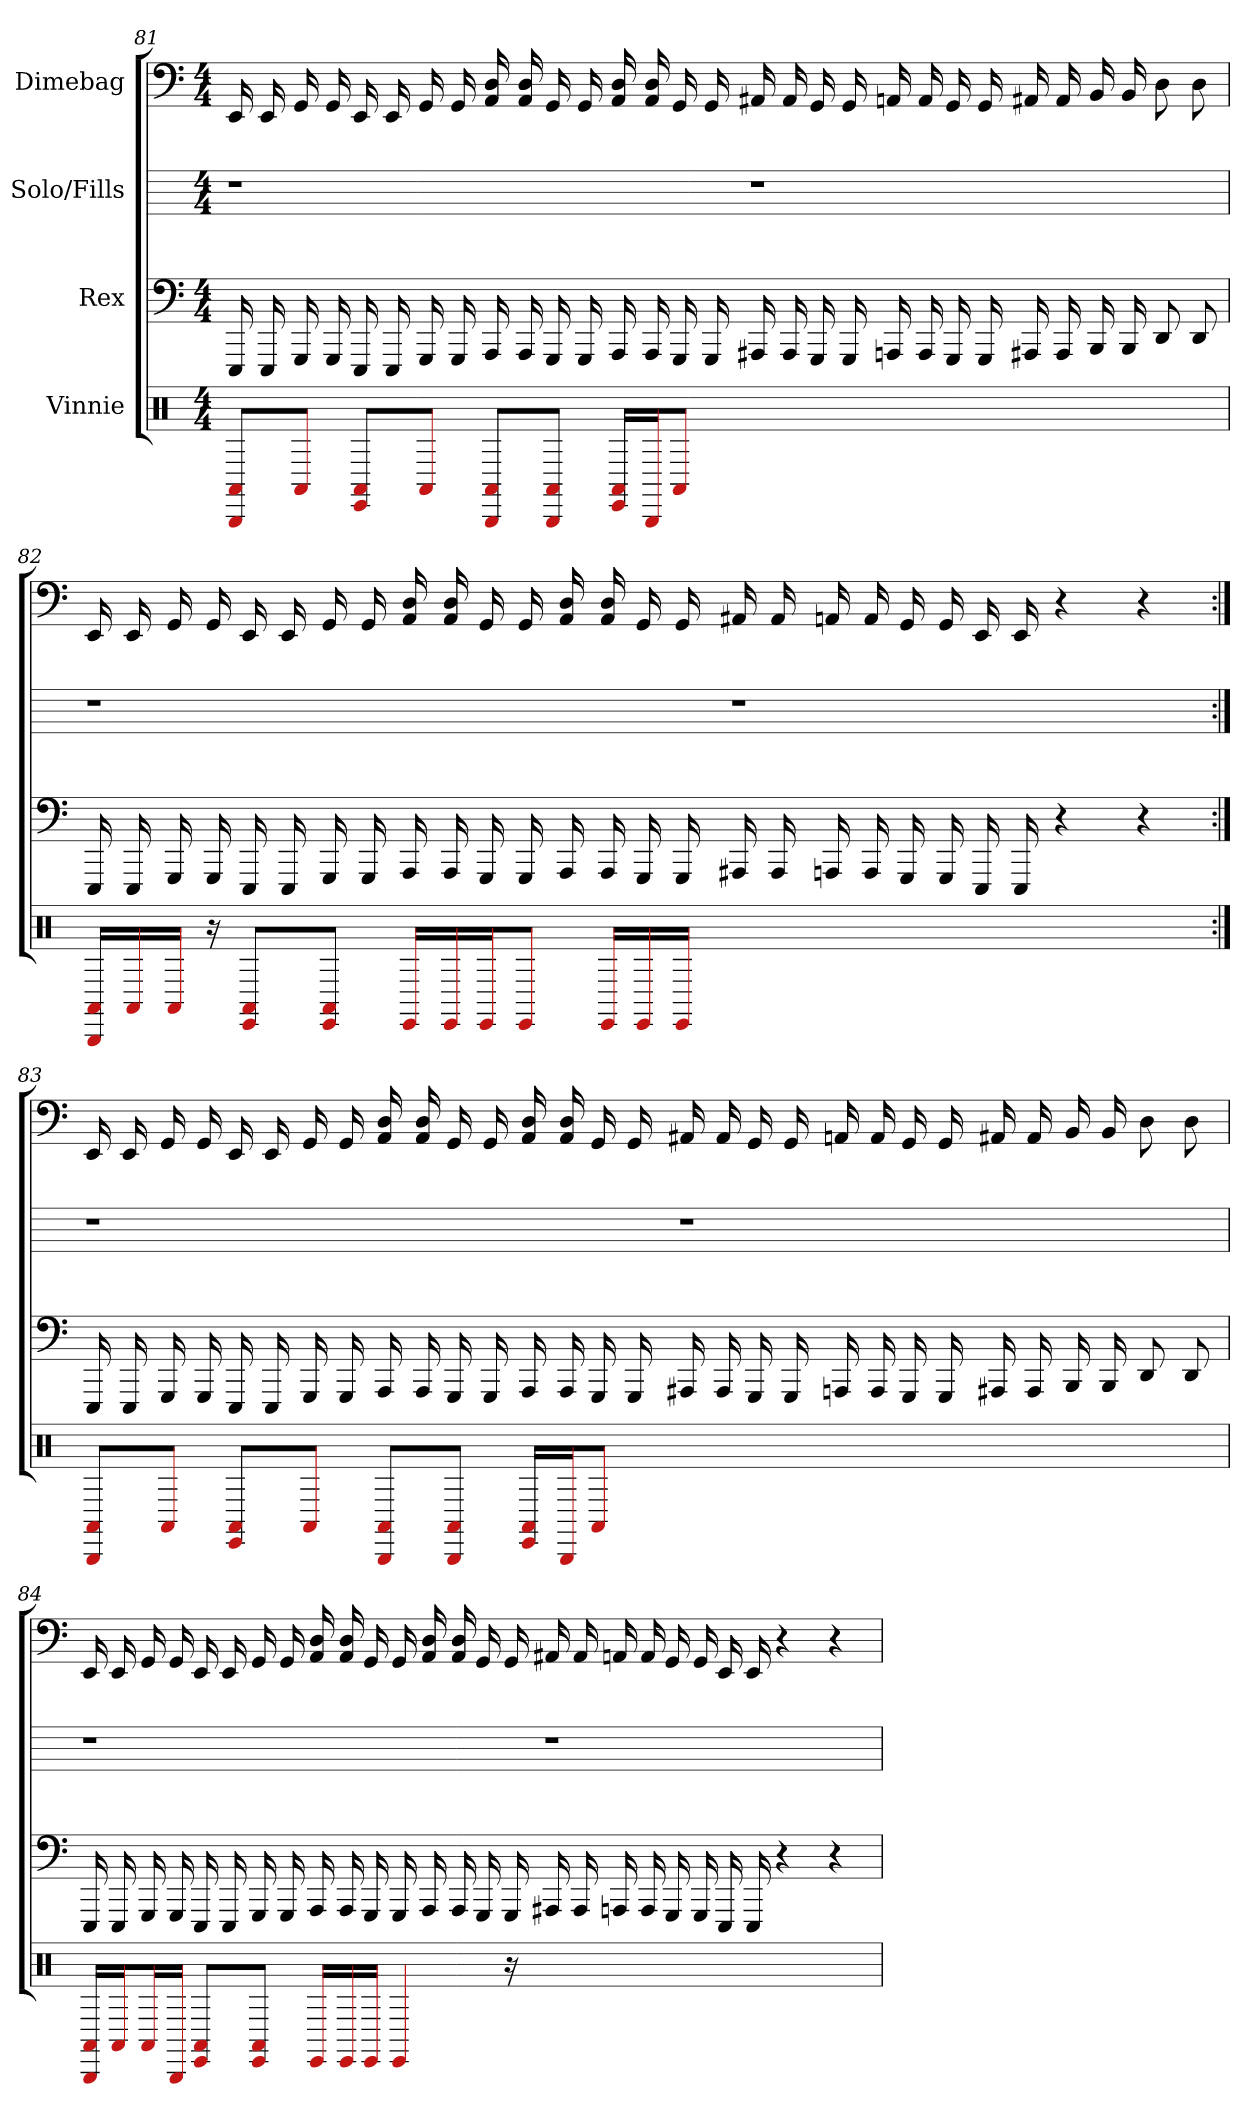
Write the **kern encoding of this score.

**kern	**kern	**kern	**kern
*part4	*part3	*part2	*part1
*staff4	*staff3	*staff2	*staff1
*I"Vinnie	*I"Rex	*I"Solo/Fills	*I"Dimebag
*clefX	*	*	*
*k[]	*k[]	*k[]	*k[]
*M4/4	*M4/4	*M4/4	*M4/4
=81	=81	=81	=81
8AA#/ 8BBB/L	16EEE	1r	16EE
.	16EEE	.	16EE
8AA#/J	16GGG	.	16GG
.	16GGG	.	16GG
8AA#/ 8EE/L	16EEE	.	16EE
.	16EEE	.	16EE
8AA#/J	16GGG	.	16GG
.	16GGG	.	16GG
8AA#/ 8BBB/L	16AAA	.	16D 16AA
.	16AAA	.	16D 16AA
8AA#/ 8BBB/J	16GGG	.	16GG
.	16GGG	.	16GG
16AA#/ 16EE/LL	16AAA	.	16D 16AA
16BBB/J	16AAA	.	16D 16AA
8AA#/J	16GGG	.	16GG
.	16GGG	.	16GG
1ryy	16AAA#	1r	16AA#
.	16AAA#	.	16AA#
.	16GGG	.	16GG
.	16GGG	.	16GG
.	16AAA	.	16AA
.	16AAA	.	16AA
.	16GGG	.	16GG
.	16GGG	.	16GG
.	16AAA#	.	16AA#
.	16AAA#	.	16AA#
.	16BBB	.	16BB
.	16BBB	.	16BB
.	8DD	.	8D
.	8DD	.	8D
=82	=82	=82	=82
16AA#/ 16BBB/LL	16EEE	1r	16EE
16AA#/	16EEE	.	16EE
16AA#/JJ	16GGG	.	16GG
16r	16GGG	.	16GG
8AA#/ 8EE/L	16EEE	.	16EE
.	16EEE	.	16EE
8AA#/ 8EE/J	16GGG	.	16GG
.	16GGG	.	16GG
16EE/LL	16AAA	.	16D 16AA
16EE/J	16AAA	.	16D 16AA
16EE/K	16GGG	.	16GG
8EE/J	16GGG	.	16GG
.	16AAA	.	16D 16AA
16EE/LL	16AAA	.	16D 16AA
16EE/	16GGG	.	16GG
16EE/JJ	16GGG	.	16GG
1ryy	16AAA#	1r	16AA#
.	16AAA#	.	16AA#
.	16AAA	.	16AA
.	16AAA	.	16AA
.	16GGG	.	16GG
.	16GGG	.	16GG
.	16EEE	.	16EE
.	16EEE	.	16EE
.	4r	.	4r
.	4r	.	4r
=83:|!	=83:|!	=83:|!	=83:|!
8AA#/ 8BBB/L	16EEE	1r	16EE
.	16EEE	.	16EE
8AA#/J	16GGG	.	16GG
.	16GGG	.	16GG
8AA#/ 8EE/L	16EEE	.	16EE
.	16EEE	.	16EE
8AA#/J	16GGG	.	16GG
.	16GGG	.	16GG
8AA#/ 8BBB/L	16AAA	.	16D 16AA
.	16AAA	.	16D 16AA
8AA#/ 8BBB/J	16GGG	.	16GG
.	16GGG	.	16GG
16AA#/ 16EE/LL	16AAA	.	16D 16AA
16BBB/J	16AAA	.	16D 16AA
8AA#/J	16GGG	.	16GG
.	16GGG	.	16GG
1ryy	16AAA#	1r	16AA#
.	16AAA#	.	16AA#
.	16GGG	.	16GG
.	16GGG	.	16GG
.	16AAA	.	16AA
.	16AAA	.	16AA
.	16GGG	.	16GG
.	16GGG	.	16GG
.	16AAA#	.	16AA#
.	16AAA#	.	16AA#
.	16BBB	.	16BB
.	16BBB	.	16BB
.	8DD	.	8D
.	8DD	.	8D
=84	=84	=84	=84
16AA#/ 16BBB/LL	16EEE	1r	16EE
16AA#/J	16EEE	.	16EE
16AA#/L	16GGG	.	16GG
16BBB/JJ	16GGG	.	16GG
8AA#/ 8EE/L	16EEE	.	16EE
.	16EEE	.	16EE
8AA#/ 8EE/J	16GGG	.	16GG
.	16GGG	.	16GG
16EE/LL	16AAA	.	16D 16AA
16EE/	16AAA	.	16D 16AA
16EE/JJ	16GGG	.	16GG
4EE	16GGG	.	16GG
.	16AAA	.	16D 16AA
.	16AAA	.	16D 16AA
.	16GGG	.	16GG
16r	16GGG	.	16GG
1ryy	16AAA#	1r	16AA#
.	16AAA#	.	16AA#
.	16AAA	.	16AA
.	16AAA	.	16AA
.	16GGG	.	16GG
.	16GGG	.	16GG
.	16EEE	.	16EE
.	16EEE	.	16EE
.	4r	.	4r
.	4r	.	4r
=	=	=	=
*-	*-	*-	*-
